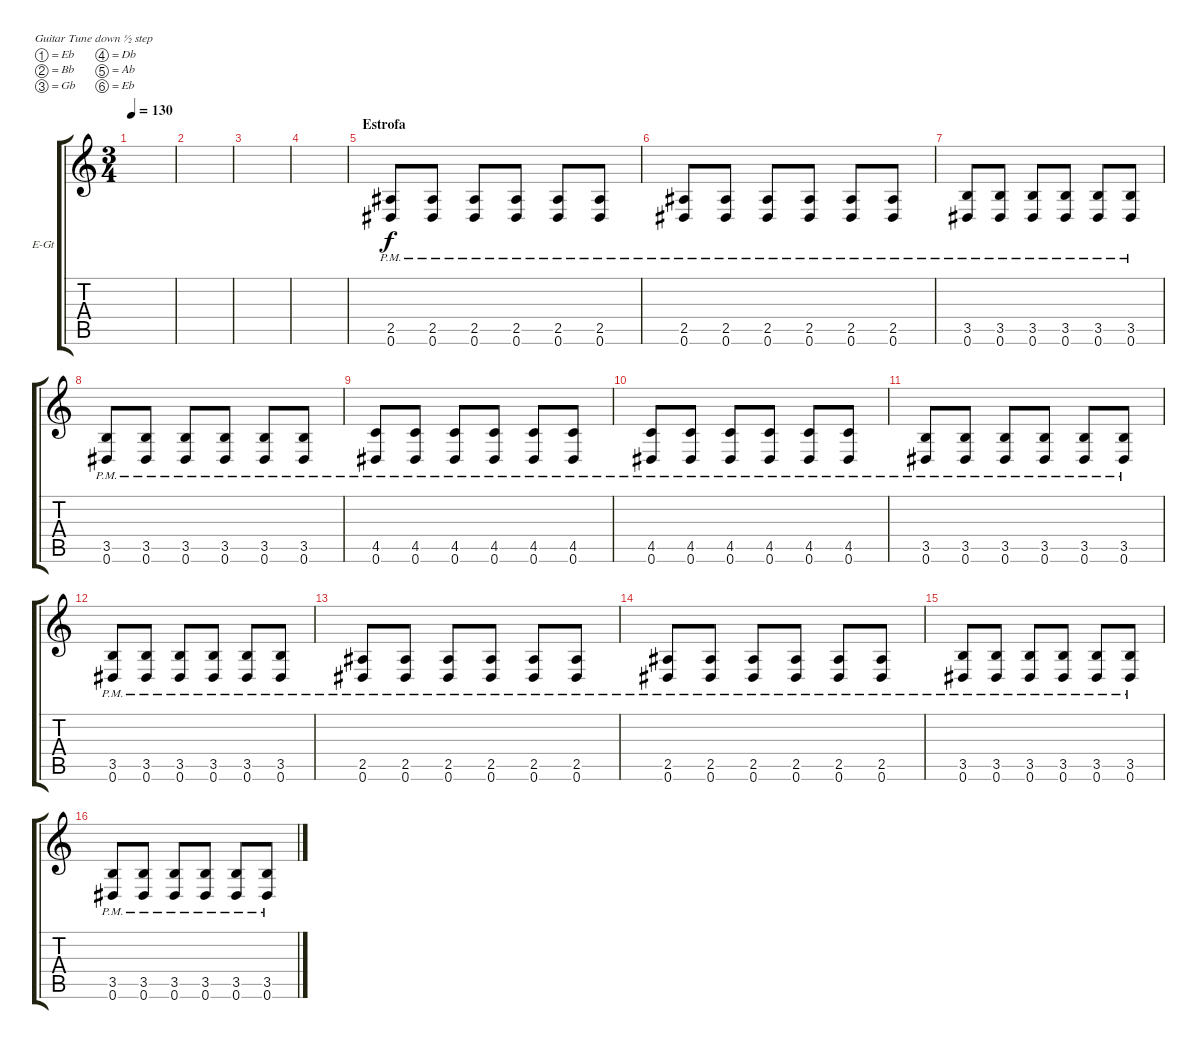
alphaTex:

\defaultSystemsLayout 4
\bracketExtendMode groupsimilarinstruments
\firstSystemTrackNameOrientation horizontal
\otherSystemsTrackNameOrientation horizontal
\track ("Electric Guitar (Drive)" "E-Gt") {instrument overdrivenguitar}
\staff {score tabs}
\tuning (Eb4 Bb3 Gb3 Db3 Ab2 Eb2)
\ts (3 4)
\tempo 130
\clef g2
\ks c
|
|
|
|
\section ("" "Estrofa")
(0.6{pm} 2.5{pm}).8 (0.6{pm} 2.5{pm}).8 (0.6{pm} 2.5{pm}).8 (0.6{pm} 2.5{pm}).8 (0.6{pm} 2.5{pm}).8 (0.6{pm} 2.5{pm}).8 |
(0.6{pm} 2.5{pm}).8 (0.6{pm} 2.5{pm}).8 (0.6{pm} 2.5{pm}).8 (0.6{pm} 2.5{pm}).8 (0.6{pm} 2.5{pm}).8 (0.6{pm} 2.5{pm}).8 |
(0.6{pm} 3.5{pm}).8 (0.6{pm} 3.5{pm}).8 (0.6{pm} 3.5{pm}).8 (0.6{pm} 3.5{pm}).8 (0.6{pm} 3.5{pm}).8 (0.6{pm} 3.5{pm}).8 |
(0.6{pm} 3.5{pm}).8 (0.6{pm} 3.5{pm}).8 (0.6{pm} 3.5{pm}).8 (0.6{pm} 3.5{pm}).8 (0.6{pm} 3.5{pm}).8 (0.6{pm} 3.5{pm}).8 |
(4.5{pm} 0.6{pm}).8 (4.5{pm} 0.6{pm}).8 (4.5{pm} 0.6{pm}).8 (4.5{pm} 0.6{pm}).8 (4.5{pm} 0.6{pm}).8 (4.5{pm} 0.6{pm}).8 |
(4.5{pm} 0.6{pm}).8 (4.5{pm} 0.6{pm}).8 (4.5{pm} 0.6{pm}).8 (4.5{pm} 0.6{pm}).8 (4.5{pm} 0.6{pm}).8 (4.5{pm} 0.6{pm}).8 |
(3.5{pm} 0.6{pm}).8 (3.5{pm} 0.6{pm}).8 (3.5{pm} 0.6{pm}).8 (3.5{pm} 0.6{pm}).8 (3.5{pm} 0.6{pm}).8 (3.5{pm} 0.6{pm}).8 |
(3.5{pm} 0.6{pm}).8 (3.5{pm} 0.6{pm}).8 (3.5{pm} 0.6{pm}).8 (3.5{pm} 0.6{pm}).8 (3.5{pm} 0.6{pm}).8 (3.5{pm} 0.6{pm}).8 |
(0.6{pm} 2.5{pm}).8 (0.6{pm} 2.5{pm}).8 (0.6{pm} 2.5{pm}).8 (0.6{pm} 2.5{pm}).8 (0.6{pm} 2.5{pm}).8 (0.6{pm} 2.5{pm}).8 |
(0.6{pm} 2.5{pm}).8 (0.6{pm} 2.5{pm}).8 (0.6{pm} 2.5{pm}).8 (0.6{pm} 2.5{pm}).8 (0.6{pm} 2.5{pm}).8 (0.6{pm} 2.5{pm}).8 |
(0.6{pm} 3.5{pm}).8 (0.6{pm} 3.5{pm}).8 (0.6{pm} 3.5{pm}).8 (0.6{pm} 3.5{pm}).8 (0.6{pm} 3.5{pm}).8 (0.6{pm} 3.5{pm}).8 |
(0.6{pm} 3.5{pm}).8 (0.6{pm} 3.5{pm}).8 (0.6{pm} 3.5{pm}).8 (0.6{pm} 3.5{pm}).8 (0.6{pm} 3.5{pm}).8 (0.6{pm} 3.5{pm}).8
